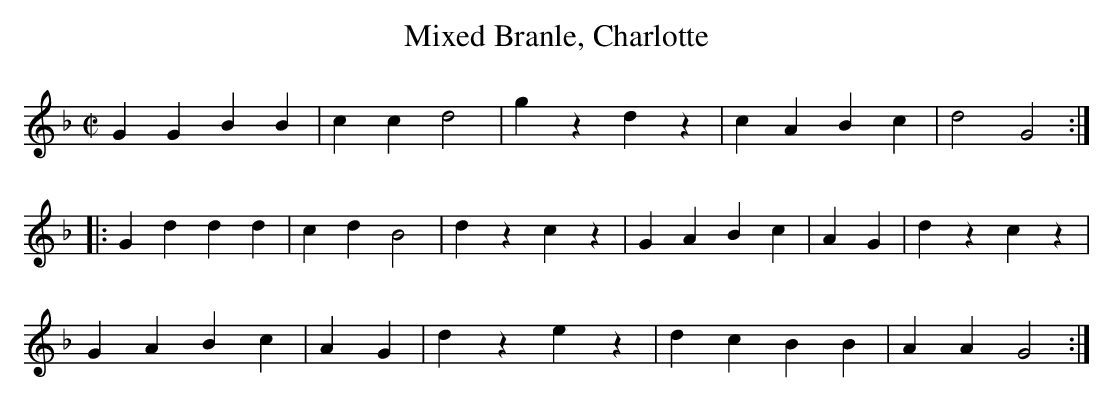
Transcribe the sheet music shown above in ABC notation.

X:1
T:Mixed Branle, Charlotte
M:C|
L:1/4
K:GDor
GG BB | cc d2 | g z d z | cA Bc | d2 G2 ::
Gd dd | cd B2 | d z c z | GA Bc | AG | d z c z |
GA Bc | AG | d z e z | dc BB | AA G2 :|
